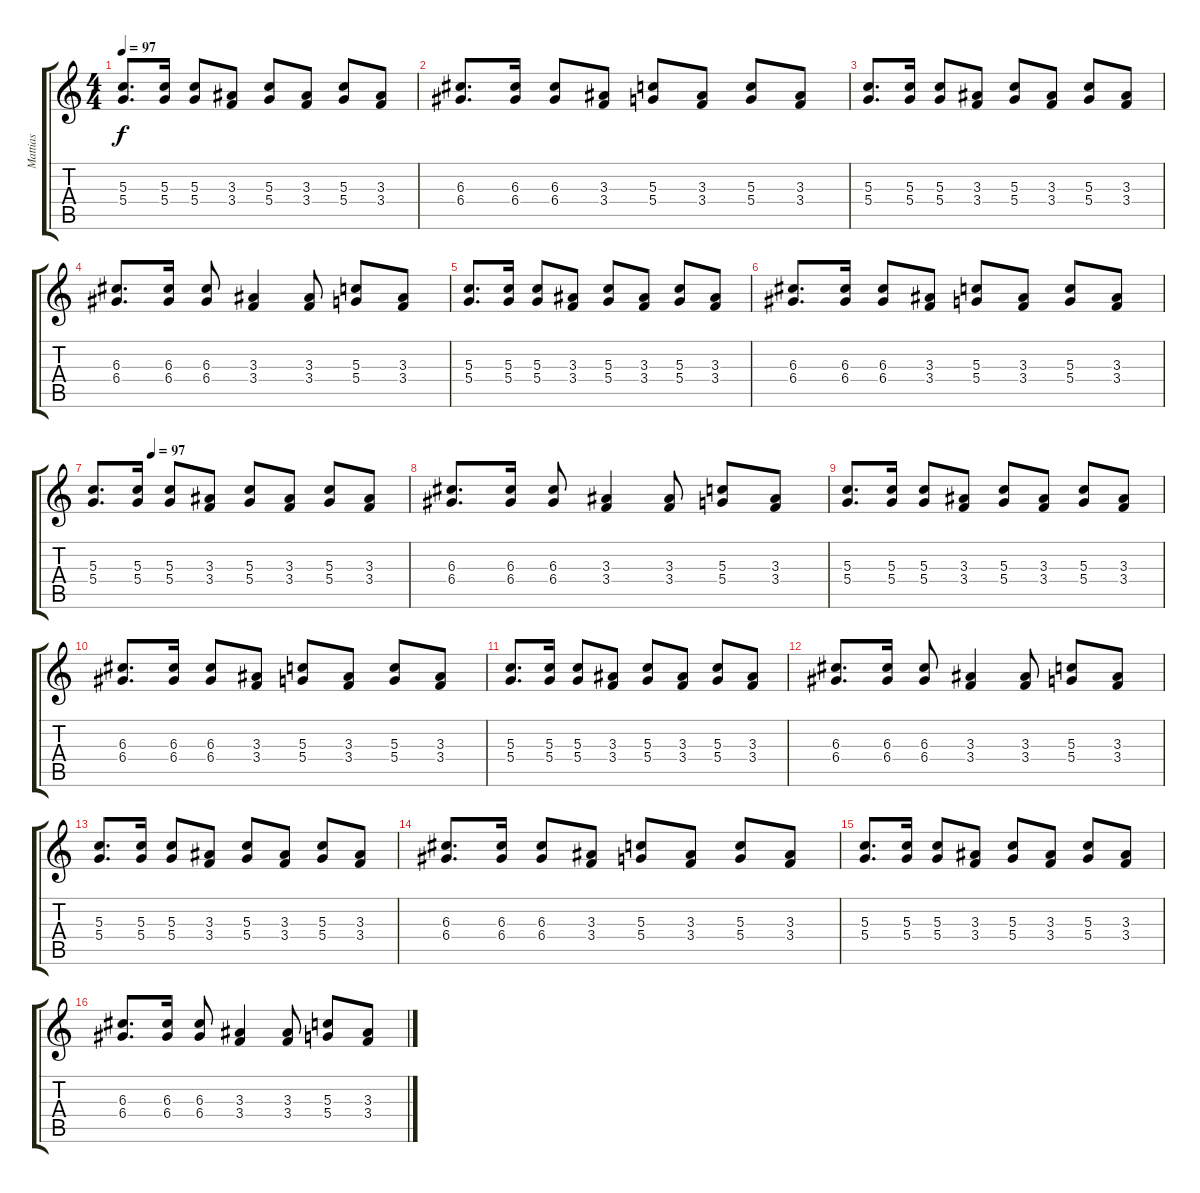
\track ("Mattias" "Mattias") {instrument distortionguitar}
\staff {score tabs}
\tuning (E4 B3 G3 D3 A2 E2) {hide}
\ts (4 4)
\tempo 97
\clef g2
\ks c
(5.3 5.4).8{d dy f} (5.3 5.4).16 (5.3 5.4).8 (3.3 3.4).8 (5.3 5.4).8 (3.3 3.4).8 (5.3 5.4).8 (3.3 3.4).8 |
(6.3 6.4).8{d} (6.3 6.4).16 (6.3 6.4).8 (3.3 3.4).8 (5.3 5.4).8 (3.3 3.4).8 (5.3 5.4).8 (3.3 3.4).8 |
(5.3 5.4).8{d} (5.3 5.4).16 (5.3 5.4).8 (3.3 3.4).8 (5.3 5.4).8 (3.3 3.4).8 (5.3 5.4).8 (3.3 3.4).8 |
(6.3 6.4).8{d} (6.3 6.4).16 (6.3 6.4).8 (3.3 3.4).4 (3.3 3.4).8 (5.3 5.4).8 (3.3 3.4).8 |
(5.3 5.4).8{d} (5.3 5.4).16 (5.3 5.4).8 (3.3 3.4).8 (5.3 5.4).8 (3.3 3.4).8 (5.3 5.4).8 (3.3 3.4).8 |
(6.3 6.4).8{d} (6.3 6.4).16 (6.3 6.4).8 (3.3 3.4).8 (5.3 5.4).8 (3.3 3.4).8 (5.3 5.4).8 (3.3 3.4).8 |
\tempo (97 0.1875)
(5.3 5.4).8{d} (5.3 5.4).16 (5.3 5.4).8 (3.3 3.4).8 (5.3 5.4).8 (3.3 3.4).8 (5.3 5.4).8 (3.3 3.4).8 |
(6.3 6.4).8{d} (6.3 6.4).16 (6.3 6.4).8 (3.3 3.4).4 (3.3 3.4).8 (5.3 5.4).8 (3.3 3.4).8 |
(5.3 5.4).8{d} (5.3 5.4).16 (5.3 5.4).8 (3.3 3.4).8 (5.3 5.4).8 (3.3 3.4).8 (5.3 5.4).8 (3.3 3.4).8 |
(6.3 6.4).8{d} (6.3 6.4).16 (6.3 6.4).8 (3.3 3.4).8 (5.3 5.4).8 (3.3 3.4).8 (5.3 5.4).8 (3.3 3.4).8 |
(5.3 5.4).8{d} (5.3 5.4).16 (5.3 5.4).8 (3.3 3.4).8 (5.3 5.4).8 (3.3 3.4).8 (5.3 5.4).8 (3.3 3.4).8 |
(6.3 6.4).8{d} (6.3 6.4).16 (6.3 6.4).8 (3.3 3.4).4 (3.3 3.4).8 (5.3 5.4).8 (3.3 3.4).8 |
(5.3 5.4).8{d} (5.3 5.4).16 (5.3 5.4).8 (3.3 3.4).8 (5.3 5.4).8 (3.3 3.4).8 (5.3 5.4).8 (3.3 3.4).8 |
(6.3 6.4).8{d} (6.3 6.4).16 (6.3 6.4).8 (3.3 3.4).8 (5.3 5.4).8 (3.3 3.4).8 (5.3 5.4).8 (3.3 3.4).8 |
(5.3 5.4).8{d} (5.3 5.4).16 (5.3 5.4).8 (3.3 3.4).8 (5.3 5.4).8 (3.3 3.4).8 (5.3 5.4).8 (3.3 3.4).8 |
(6.3 6.4).8{d} (6.3 6.4).16 (6.3 6.4).8 (3.3 3.4).4 (3.3 3.4).8 (5.3 5.4).8 (3.3 3.4).8
